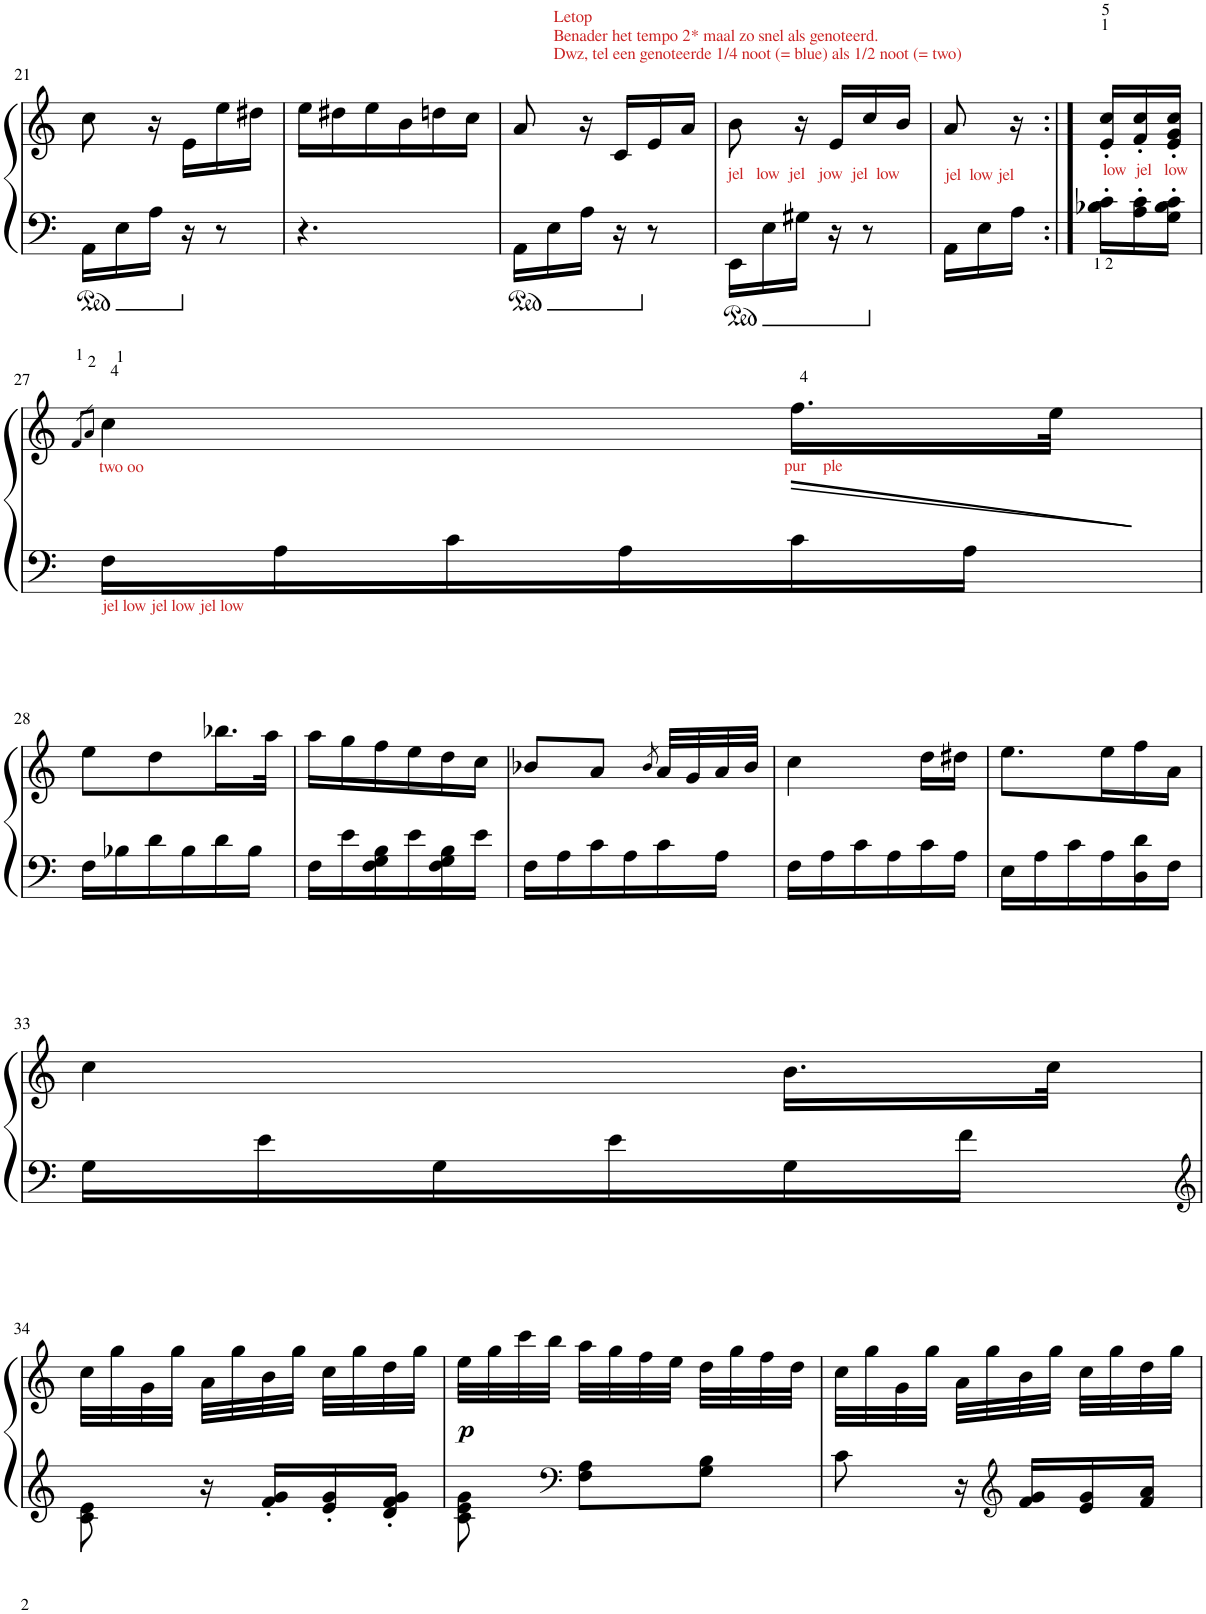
**kern	**kern	**dynam
*part1	*part1	*part1
*staff2	*staff1	*staff1/2
*I"Piano	*	*
*I'Pno	*	*
!!LO:PB:g=z
*clefF4	*clefG2	*
*k[]	*k[]	*
*M3/8	*M3/8	*
=21	=21	=21
16AA\LL	8cc\	.
16E\	.	.
16A\JJ	16r	.
16r	16e\LL	.
8r	16ee\	.
.	16dd#X\JJ	.
=22	=22	=22
4.r	16ee\LL	.
.	16dd#X\	.
.	16ee\	.
.	16b\	.
.	16ddn\	.
.	16cc\JJ	.
=23	=23	=23
16AA\LL	8a/	.
16E\	.	.
16A\JJ	16r	.
16r	16c/LL	.
8r	16e/	.
.	16a/JJ	.
=24	=24	=24
!	!LO:TX:a:color=#CA2525:t=Letop	!
!	!LO:TX:a:t=Benader het tempo 2* maal zo snel als genoteerd.	!
!	!LO:TX:a:t=Dwz, tel een genoteerde 1/4 noot (= blue) als 1/2 noot (= two)	!
!LO:TX:a:color=#CA2525:t=jel   low  jel   jow  jel  low	!	!
16EE\LL	8b\	.
16E\	.	.
16G#X\JJ	16r	.
16r	16e/LL	.
8r	16cc/	.
.	16b/JJ	.
=25	=25	=25
!LO:TX:a:color=#C92525:t=jel  low jel	!	!
16AA\LL	8a/	.
16E\	.	.
16A\JJ	16r	.
=26:|!	=26:|!	=26:|!
!	!LO:TX:b:color=#C82525:t=low  jel   low	!
16B-X\' 16c\'LL	16e/' 16cc/'LL	.
16A\' 16c\'	16f/' 16cc/'	.
16G\' 16B-\' 16c\'JJ	16e/' 16g/' 16cc/'JJ	.
!!LO:LB:g=z
=27	=27	=27
.	8qf/L	.
.	8qa/J	.
!	!LO:TX:b:color=#C92525:t=two oo	!
!LO:TX:b:color=#C82525:t=jel low jel low jel low	!	!
16F\LL	4cc\	.
16A\	.	.
16c\	.	.
16A\	.	.
!	!LO:TX:b:color=#C92525:t=pur    ple	!
16c\	16.ff\LL	.
16A\JJ	.	.
.	32ee\JJk	.
!!LO:LB:g=z
=28	=28	=28
16F\LL	8ee\L	.
16B-X\	.	.
16d\	8dd\	.
16B-\	.	.
16d\	16.bb-X\L	.
16B-\JJ	.	.
.	32aa\JJk	.
=29	=29	=29
16F\LL	16aa\LL	.
16e\	16gg\	.
16F\ 16G\ 16B\	16ff\	.
16e\	16ee\	.
16F\ 16G\ 16B\	16dd\	.
16e\JJ	16cc\JJ	.
=30	=30	=30
16F\LL	8b-X/L	.
16A\	.	.
16c\	8a/J	.
16A\	.	.
.	8qb-/	.
16c\	32a/LLL	.
.	32g/	.
16A\JJ	32a/	.
.	32b-/JJJ	.
=31	=31	=31
16F\LL	4cc\	.
16A\	.	.
16c\	.	.
16A\	.	.
16c\	16dd\LL	.
16A\JJ	16dd#X\JJ	.
=32	=32	=32
16E\LL	8.ee\L	.
16A\	.	.
16c\	.	.
16A\	16ee\L	.
16D\ 16d\	16ff\	.
16F\JJ	16a\JJ	.
!!LO:LB:g=z
=33	=33	=33
16G\LL	4cc\	.
16e\	.	.
16G\	.	.
16e\	.	.
16G\	16.b\LL	.
16f\JJ	.	.
.	32cc\JJk	.
!!LO:LB:g=z
=34	=34	=34
*clefG2	*	*
8c\ 8e\	32cc\LLL	.
.	32gg\	.
.	32g\	.
.	32gg\JJJ	.
16r	32a\LLL	.
.	32gg\	.
16f/' 16g/'LL	32b\	.
.	32gg\JJJ	.
16e/' 16g/'	32cc\LLL	.
.	32gg\	.
16d/' 16f/' 16g/'JJ	32dd\	.
.	32gg\JJJ	.
=35	=35	=35
!	!	!LO:DY:b
8c\ 8e\ 8g\	32ee\LLL	p
.	32gg\	.
.	32ccc\	.
.	32bb\JJJ	.
*clefF4	*	*
8F\ 8A\L	32aa\LLL	.
.	32gg\	.
.	32ff\	.
.	32ee\JJJ	.
8G\ 8B\J	32dd\LLL	.
.	32gg\	.
.	32ff\	.
.	32dd\JJJ	.
=36	=36	=36
*^	*	*
8c\	16ryy	32cc\LLL	.
.	.	32gg\	.
.	16ryy	32g\	.
.	.	32gg\JJJ	.
16r	16ryy	32a\LLL	.
.	.	32gg\	.
*clefG2	*	*	*
16ryy	16f/ 16g/LL	32b\	.
.	.	32gg\JJJ	.
16ryy	16e/ 16g/	32cc\LLL	.
.	.	32gg\	.
16ryy	16f/ 16a/JJ	32dd\	.
.	.	32gg\JJJ	.
*v	*v	*	*
=	=	=
*-	*-	*-
